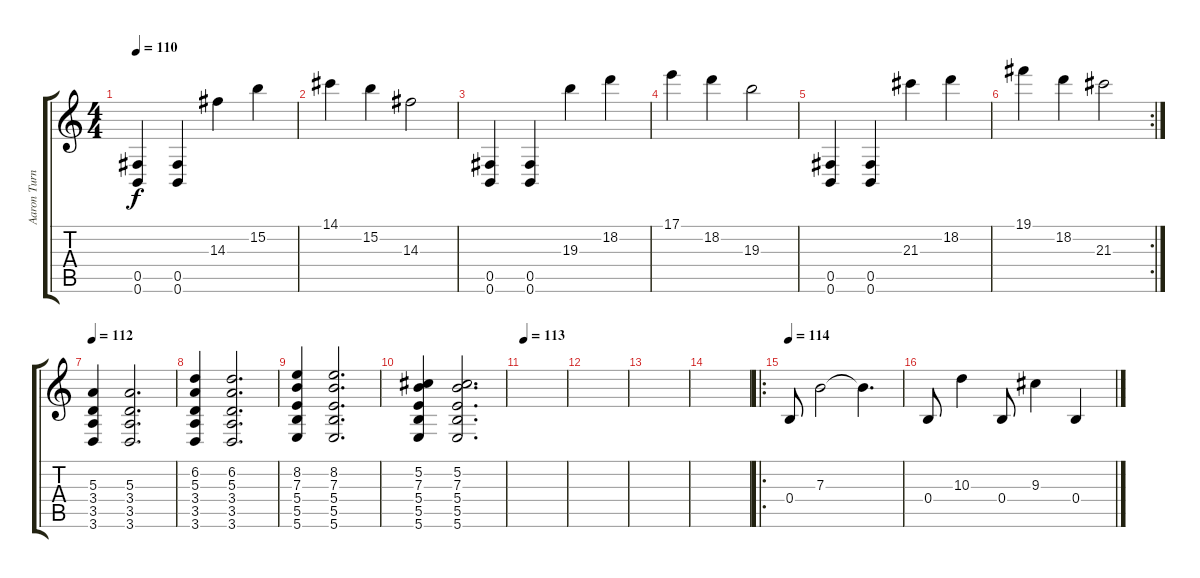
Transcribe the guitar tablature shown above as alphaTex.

\track ("Aaron Turner" "Aaron Turn") {solo instrument overdrivenguitar}
\staff {score tabs}
\tuning (B3 Ab3 E3 B2 Gb2 B1) {hide}
\ts (4 4)
\tempo 110
\clef g2
\ks c
(0.5 0.6).4{dy f} (0.5 0.6).4 14.3.4 15.2.4 |
14.1.4 15.2.4 14.3.2 |
(0.5 0.6).4 (0.5 0.6).4 19.3.4 18.2.4 |
17.1.4 18.2.4 19.3.2 |
(0.5 0.6).4 (0.5 0.6).4 21.3.4 18.2.4 |
\rc 2
19.1.4 18.2.4 21.3.2 |
\tempo 112
(5.3 3.4 3.5 3.6).4 (5.3 3.4 3.5 3.6).2{d} |
(6.2 5.3 3.4 3.5 3.6).4 (6.2 5.3 3.4 3.5 3.6).2{d} |
(8.2 7.3 5.4 5.5 5.6).4 (8.2 7.3 5.4 5.5 5.6).2{d} |
(5.2 7.3 5.4 5.5 5.6).4 (5.2 7.3 5.4 5.5 5.6).2{d} |
\tempo 113
|
|
|
|
\ro
\tempo 114
0.4.8{volume 13 instrument electricguitarjazz} 7.3.2 7.3{t}.4{d} |
0.4.8 10.3.4 0.4.8 9.3.4 0.4.4
